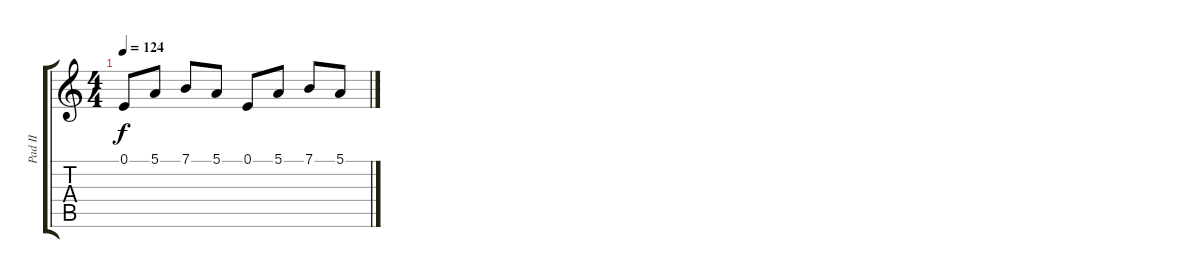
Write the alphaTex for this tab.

\track ("Pad II" "Pad II") {instrument tubularbells}
\staff {score tabs}
\tuning (E4 B3 G3 D3 A2 E2) {hide}
\ts (4 4)
\tempo 124
\clef g2
\ks c
0.1.8{dy f} 5.1.8 7.1.8 5.1.8 0.1.8 5.1.8 7.1.8 5.1.8
